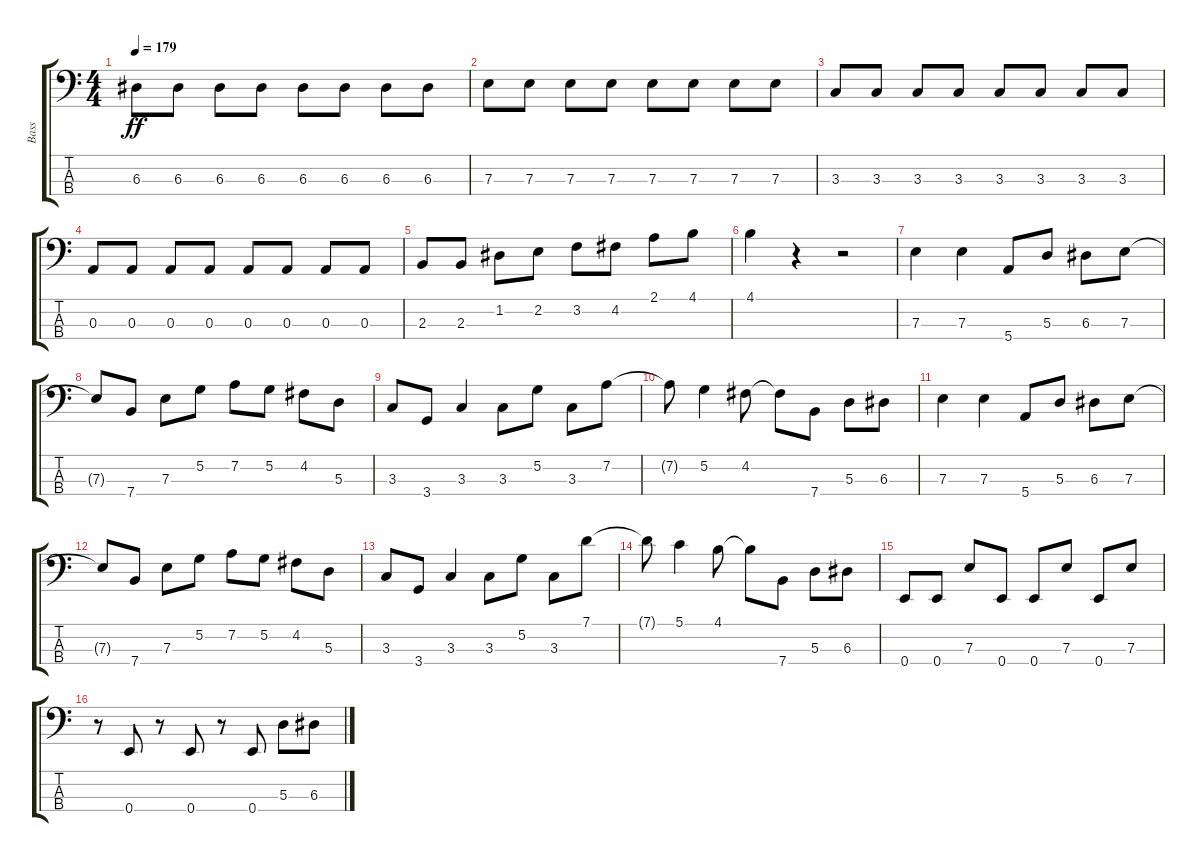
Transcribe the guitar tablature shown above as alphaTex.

\track ("Bass" "Bass") {instrument electricbassfinger}
\staff {score tabs}
\tuning (G2 D2 A1 E1) {hide}
\ts (4 4)
\tempo 179
\clef f4
\ks c
6.3.8{dy ff} 6.3.8 6.3.8 6.3.8 6.3.8 6.3.8 6.3.8 6.3.8 |
7.3.8 7.3.8 7.3.8 7.3.8 7.3.8 7.3.8 7.3.8 7.3.8 |
3.3.8 3.3.8 3.3.8 3.3.8 3.3.8 3.3.8 3.3.8 3.3.8 |
0.3.8 0.3.8 0.3.8 0.3.8 0.3.8 0.3.8 0.3.8 0.3.8 |
2.3.8 2.3.8 1.2.8 2.2.8 3.2.8 4.2.8 2.1.8 4.1.8 |
4.1.4 r.4 r.2 |
7.3.4 7.3.4 5.4.8 5.3.8 6.3.8 7.3.8 |
7.3{t}.8 7.4.8 7.3.8 5.2.8 7.2.8 5.2.8 4.2.8 5.3.8 |
3.3.8 3.4.8 3.3.4 3.3.8 5.2.8 3.3.8 7.2.8 |
7.2{t}.8 5.2.4 4.2.8 4.2{t}.8 7.4.8 5.3.8 6.3.8 |
7.3.4 7.3.4 5.4.8 5.3.8 6.3.8 7.3.8 |
7.3{t}.8 7.4.8 7.3.8 5.2.8 7.2.8 5.2.8 4.2.8 5.3.8 |
3.3.8 3.4.8 3.3.4 3.3.8 5.2.8 3.3.8 7.1.8 |
7.1{t}.8 5.1.4 4.1.8 4.1{t}.8 7.4.8 5.3.8 6.3.8 |
0.4.8 0.4.8 7.3.8 0.4.8 0.4.8 7.3.8 0.4.8 7.3.8 |
r.8 0.4.8 r.8 0.4.8 r.8 0.4.8 5.3.8 6.3.8
